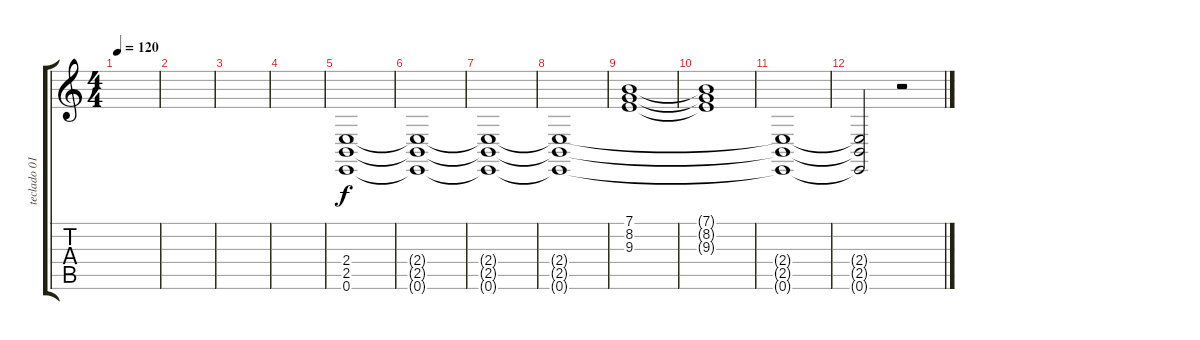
\track ("teclado 01" "teclado 01") {instrument stringensemble1}
\staff {score tabs}
\tuning (E4 B3 G3 D3 A2 E2) {hide}
\ts (4 4)
\tempo 120
\clef g2
\ks c
|
|
|
|
(2.4 2.5 0.6).1 |
(2.4{t} 2.5{t} 0.6{t}).1 |
(2.4{t} 2.5{t} 0.6{t}).1 |
(2.4{t} 2.5{t} 0.6{t}).1 |
(7.1 8.2 9.3).1 |
(7.1{t} 8.2{t} 9.3{t}).1 |
(2.4{t} 2.5{t} 0.6{t}).1 |
(2.4{t} 2.5{t} 0.6{t}).2 r.2
